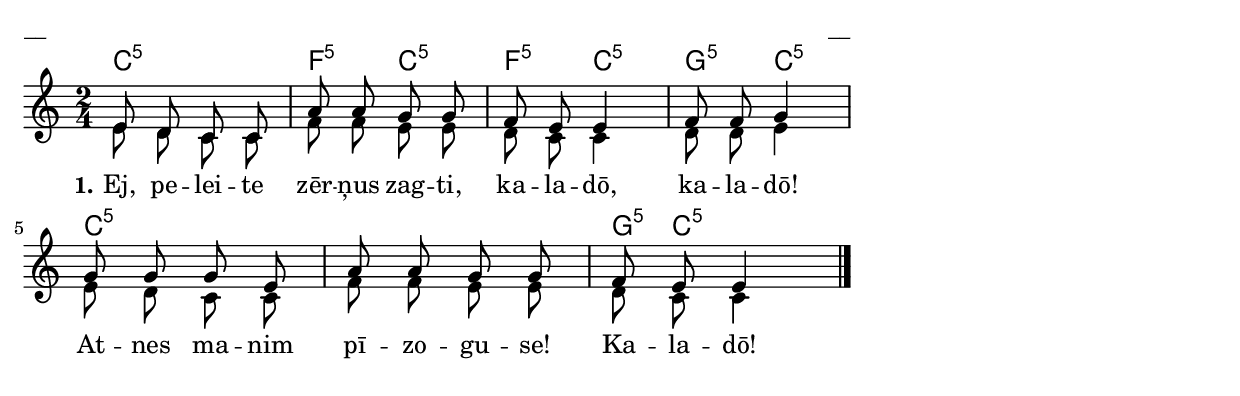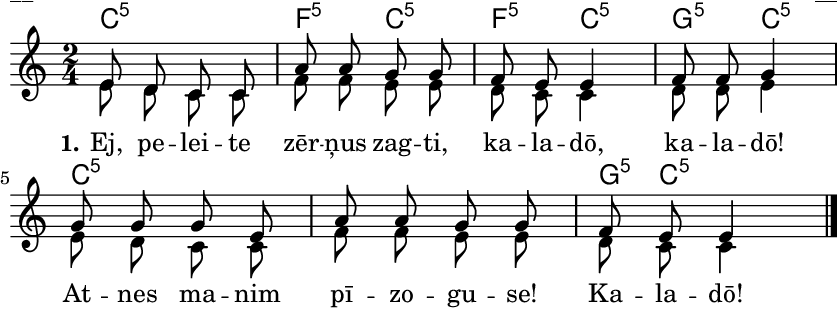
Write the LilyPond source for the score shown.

\version "2.13.18"
#(ly:set-option 'crop #t)

%\header {
%    title = "Ej, peleite, zērņus zagti"
%}
\paper {
line-width = 14\cm
left-margin = 0.4\cm
between-system-padding = 0.1\cm
between-system-space = 0.1\cm
}
\layout {
indent = #0
ragged-last = ##f
}


chordsA = \chordmode {
\time 2/4
c2:5 | f4:5 c4:5 | f4:5 c4:5 | g4:5 c4:5 | 
c2:5 | c2:5 | g8:5 c4.:5 |
}

voiceA = \relative c' {
\clef "treble"
\key c \major
\time 2/4
e8 d c c | a'8 a g g | f8 e e4 | f8 f g4 |
g8 g g e | a8 a g g | f8 e e4 
\bar "|."
}

lyricA = \lyricmode {
\set stanza = #"1." Ej, pe -- lei -- te zēr -- ņus zag -- ti, ka -- la -- dō, ka -- la -- dō!
At -- nes ma -- nim pī -- zo -- gu -- se! Ka -- la -- dō!
} 

voiceB = \relative c' {
\clef "treble"
\key c \major
\time 2/4
e8 d c c | f8 f e e | d8 c c4 | d8 d e4 |
e8 d c c | f8 f e e | d8 c c4 |
} 

fullScore = <<
\new ChordNames { 
\set chordChanges = ##t
\chordsA 
}
\new Staff {
<<
\new Voice = "voiceA" { \voiceOne \autoBeamOff \voiceA }
\new Voice = "voiceB" { \voiceTwo \autoBeamOff \voiceB }
\new Lyrics \lyricsto "voiceA" \lyricA
>>
}
>>

\score {
\fullScore
\header { piece = "__" opus = "__" }
}
\markup { \with-color #(x11-color 'white) \sans \smaller "__" }
\score {
\unfoldRepeats
\fullScore
\midi {
\context { \Staff \remove "Staff_performer" }
\context { \Voice \consists "Staff_performer" }
}
}


